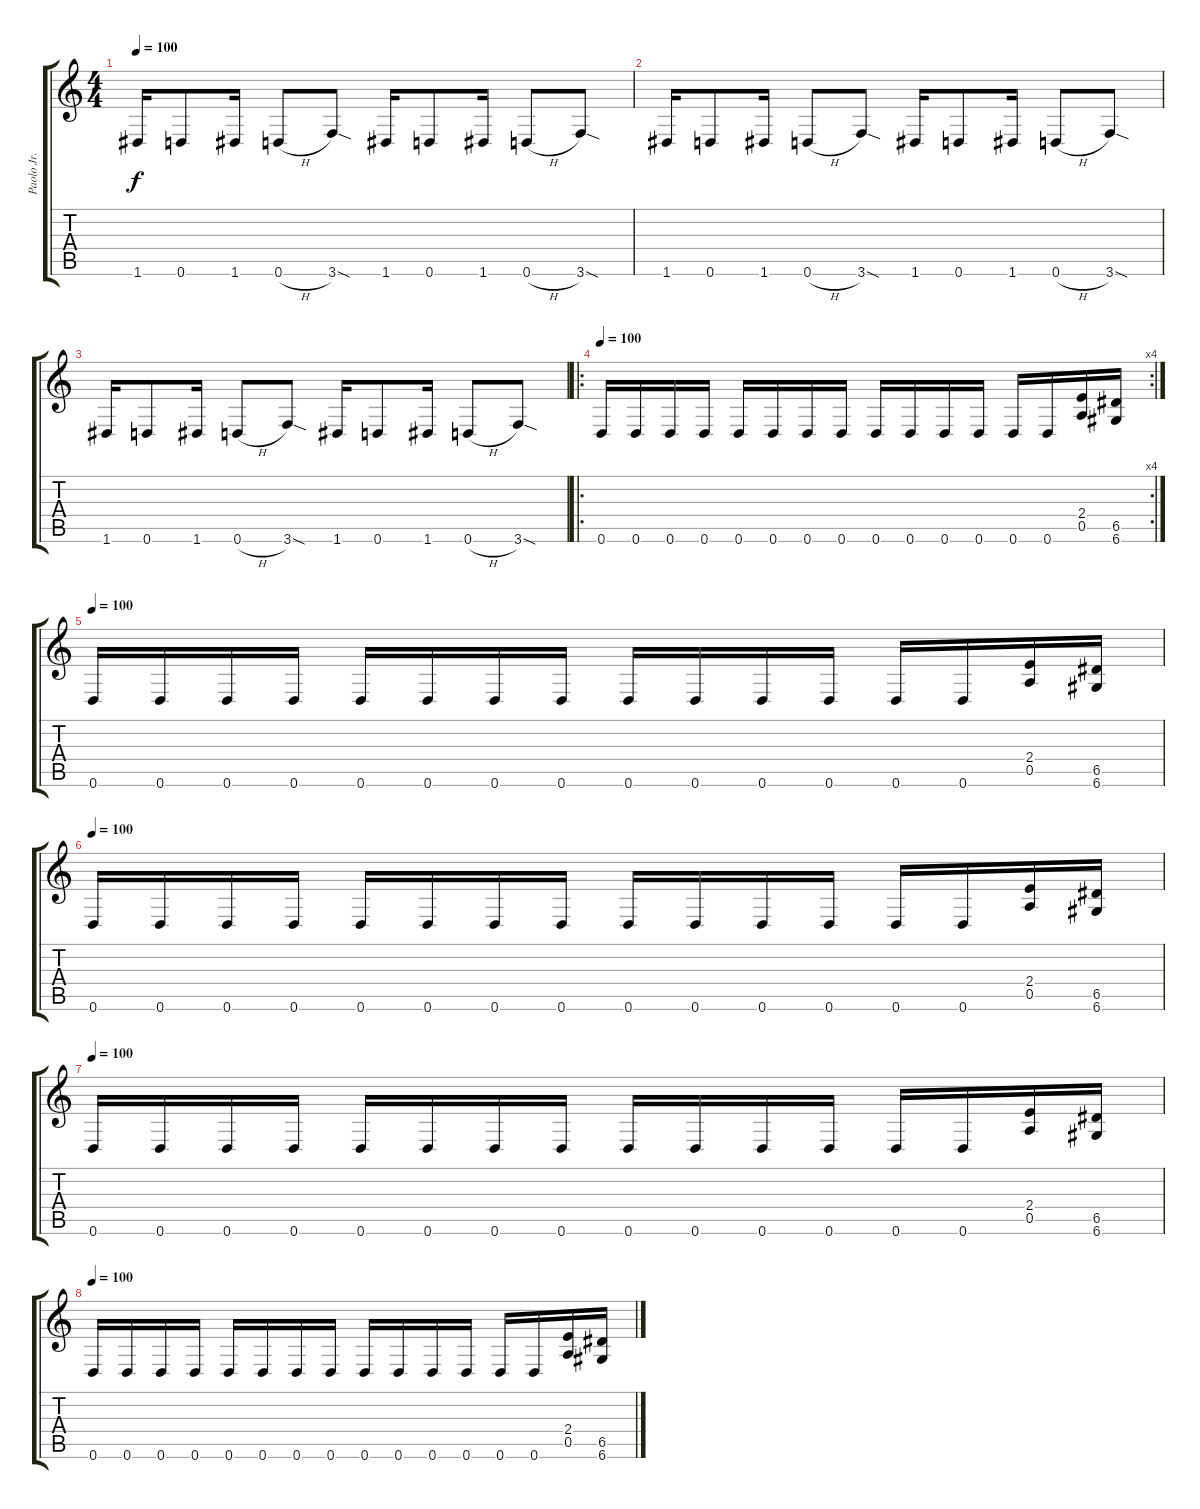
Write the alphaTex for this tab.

\track ("Paolo Jr." "Paolo Jr.") {instrument electricbasspick}
\staff {score tabs}
\tuning (E4 B3 G3 D3 A2 D2) {hide}
\ts (4 4)
\tempo 100
\clef g2
\ks c
1.6.16{dy f} 0.6.8 1.6.16 0.6{h}.8 3.6{sod}.8 1.6.16 0.6.8 1.6.16 0.6{h}.8 3.6{sod}.8 |
1.6.16 0.6.8 1.6.16 0.6{h}.8 3.6{sod}.8 1.6.16 0.6.8 1.6.16 0.6{h}.8 3.6{sod}.8 |
1.6.16 0.6.8 1.6.16 0.6{h}.8 3.6{sod}.8 1.6.16 0.6.8 1.6.16 0.6{h}.8 3.6{sod}.8 |
\ro
\rc 4
\tempo 100
0.6.16 0.6.16 0.6.16 0.6.16 0.6.16 0.6.16 0.6.16 0.6.16 0.6.16 0.6.16 0.6.16 0.6.16 0.6.16 0.6.16 (2.4 0.5).16 (6.5 6.6).16 |
\tempo 100
0.6.16 0.6.16 0.6.16 0.6.16 0.6.16 0.6.16 0.6.16 0.6.16 0.6.16 0.6.16 0.6.16 0.6.16 0.6.16 0.6.16 (2.4 0.5).16 (6.5 6.6).16 |
\tempo 100
0.6.16 0.6.16 0.6.16 0.6.16 0.6.16 0.6.16 0.6.16 0.6.16 0.6.16 0.6.16 0.6.16 0.6.16 0.6.16 0.6.16 (2.4 0.5).16 (6.5 6.6).16 |
\tempo 100
0.6.16 0.6.16 0.6.16 0.6.16 0.6.16 0.6.16 0.6.16 0.6.16 0.6.16 0.6.16 0.6.16 0.6.16 0.6.16 0.6.16 (2.4 0.5).16 (6.5 6.6).16 |
\tempo 100
0.6.16 0.6.16 0.6.16 0.6.16 0.6.16 0.6.16 0.6.16 0.6.16 0.6.16 0.6.16 0.6.16 0.6.16 0.6.16 0.6.16 (2.4 0.5).16 (6.5 6.6).16
